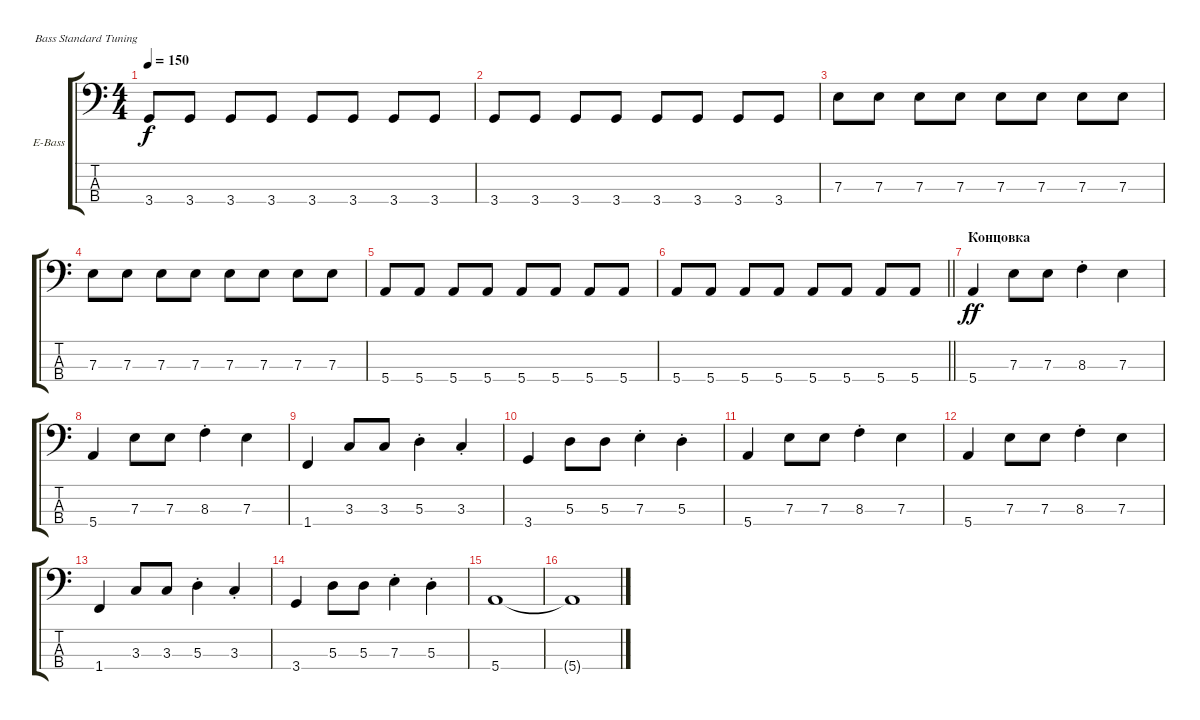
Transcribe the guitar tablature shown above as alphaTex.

\bracketExtendMode groupsimilarinstruments
\firstSystemTrackNameOrientation horizontal
\otherSystemsTrackNameOrientation horizontal
\track ("Bass Guitar" "E-Bass") {instrument electricbassfinger}
\staff {score tabs}
\tuning (G2 D2 A1 E1)
\ts (4 4)
\tempo 150
\clef f4
\ks c
3.4.8{dy f} 3.4.8 3.4.8 3.4.8 3.4.8 3.4.8 3.4.8 3.4.8 |
3.4.8 3.4.8 3.4.8 3.4.8 3.4.8 3.4.8 3.4.8 3.4.8 |
7.3.8 7.3.8 7.3.8 7.3.8 7.3.8 7.3.8 7.3.8 7.3.8 |
7.3.8 7.3.8 7.3.8 7.3.8 7.3.8 7.3.8 7.3.8 7.3.8 |
5.4.8 5.4.8 5.4.8 5.4.8 5.4.8 5.4.8 5.4.8 5.4.8 |
\barLineRight lightlight
5.4.8 5.4.8 5.4.8 5.4.8 5.4.8 5.4.8 5.4.8 5.4.8 |
\section ("" "Концовка")
5.4.4{dy ff} 7.3.8 7.3.8 8.3{st}.4 7.3.4 |
5.4.4 7.3.8 7.3.8 8.3{st}.4 7.3.4 |
1.4.4 3.3.8 3.3.8 5.3{st}.4 3.3{st}.4 |
3.4.4 5.3.8 5.3.8 7.3{st}.4 5.3{st}.4 |
5.4.4 7.3.8 7.3.8 8.3{st}.4 7.3.4 |
5.4.4 7.3.8 7.3.8 8.3{st}.4 7.3.4 |
1.4.4 3.3.8 3.3.8 5.3{st}.4 3.3{st}.4 |
3.4.4 5.3.8 5.3.8 7.3{st}.4 5.3{st}.4 |
5.4.1 |
5.4{t}.1
